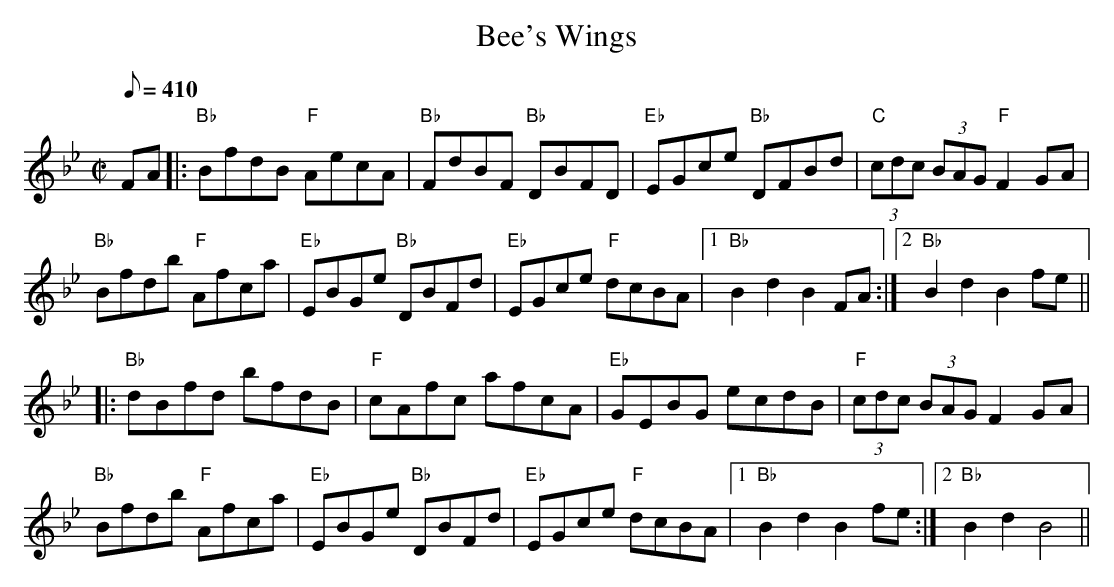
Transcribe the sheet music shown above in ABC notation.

X:1
T:Bee's Wings
M:C|
K:Bb
Q:410
FA|:"Bb"BfdB "F"AecA|"Bb"FdBF "Bb"DBFD|"Eb"EGce "Bb"DFBd|"C"(3cdc (3BAG "F"F2 GA|
"Bb"Bfdb "F"Afca|"Eb"EBGe "Bb"DBFd|"Eb"EGce "F"dcBA|1 "Bb"B2 d2 B2 FA:|2 "Bb"B2 d2 B2 fe||
|:"Bb"dBfd bfdB|"F"cAfc afcA|"Eb"GEBG ecdB|"F"(3cdc (3BAG F2 GA|
"Bb"Bfdb "F" Afca|"Eb"EBGe "Bb"DBFd|"Eb"EGce "F"dcBA|1 "Bb"B2 d2 B2 fe:|2 "Bb"B2 d2 B4||
